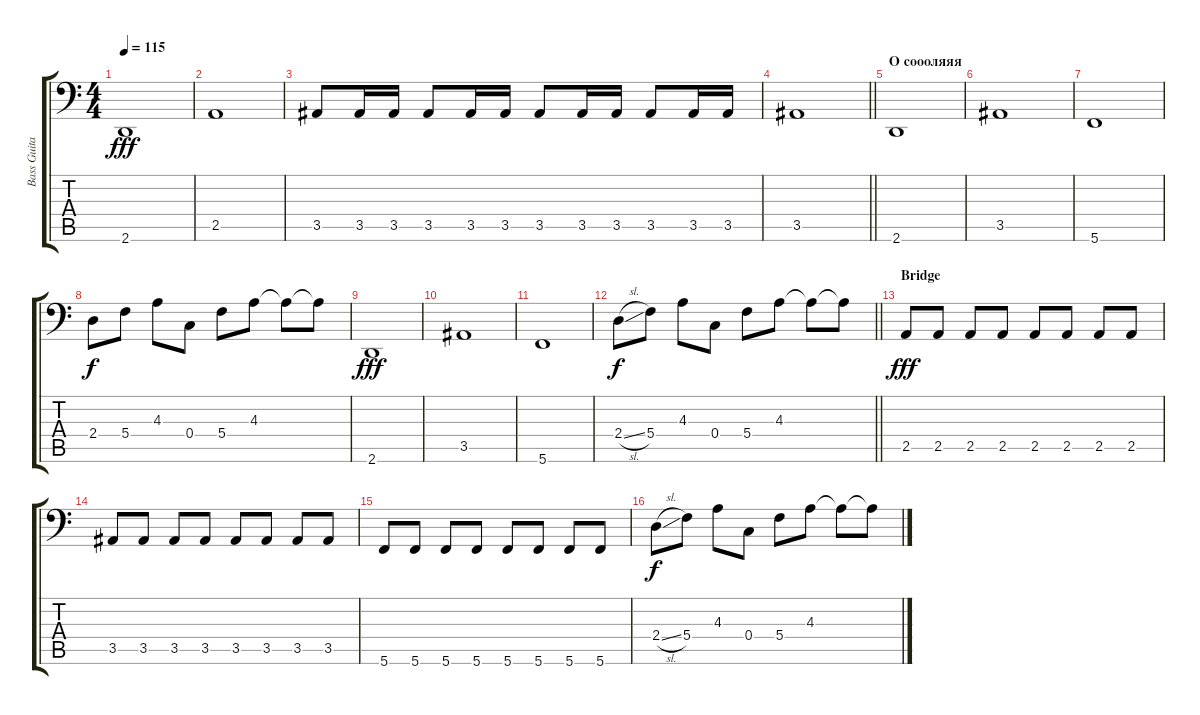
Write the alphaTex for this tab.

\track ("Bass Guitar" "Bass Guita") {instrument electricbasspick}
\staff {score tabs}
\tuning (D3 A2 F2 C2 G1 C1) {hide}
\ts (4 4)
\tempo 115
\clef f4
\ks c
2.6.1{dy fff} |
2.5.1 |
3.5.8 3.5.16 3.5.16 3.5.8 3.5.16 3.5.16 3.5.8 3.5.16 3.5.16 3.5.8 3.5.16 3.5.16 |
\barLineRight lightlight
3.5.1 |
\section ("" "О соооляяя")
2.6.1 |
3.5.1 |
5.6.1 |
2.4.8{dy f} 5.4.8 4.3.8 0.4.8 5.4.8 4.3.8 4.3{t}.8 4.3{t}.8 |
2.6.1{dy fff} |
3.5.1 |
5.6.1 |
\barLineRight lightlight
2.4{sl}.8{dy f} 5.4.8 4.3.8 0.4.8 5.4.8 4.3.8 4.3{t}.8 4.3{t}.8 |
\section ("" "Bridge ")
2.5.8{dy fff} 2.5.8 2.5.8 2.5.8 2.5.8 2.5.8 2.5.8 2.5.8 |
3.5.8 3.5.8 3.5.8 3.5.8 3.5.8 3.5.8 3.5.8 3.5.8 |
5.6.8 5.6.8 5.6.8 5.6.8 5.6.8 5.6.8 5.6.8 5.6.8 |
2.4{sl}.8{dy f} 5.4.8 4.3.8 0.4.8 5.4.8 4.3.8 4.3{t}.8 4.3{t}.8
